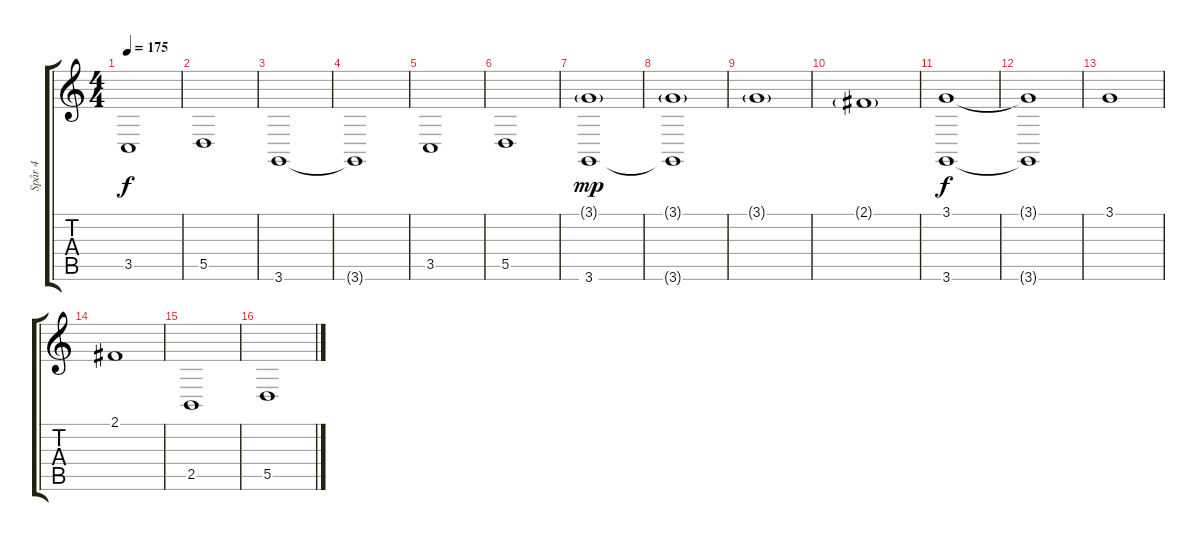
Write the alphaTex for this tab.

\track ("Spår 4" "Spår 4") {instrument stringensemble2}
\staff {score tabs}
\tuning (E4 B3 G3 D3 A2 E2) {hide}
\ts (4 4)
\tempo 175
\clef g2
\ks c
3.5.1{dy f} |
5.5.1 |
3.6.1 |
3.6{t}.1 |
3.5.1 |
5.5.1 |
(3.1{g} 3.6).1{dy mp} |
(3.1{g} 3.6{t}).1 |
3.1{g}.1 |
2.1{g}.1 |
(3.1 3.6).1{dy f} |
(3.1{t} 3.6{t}).1 |
3.1.1 |
2.1.1 |
2.5.1 |
5.5.1
